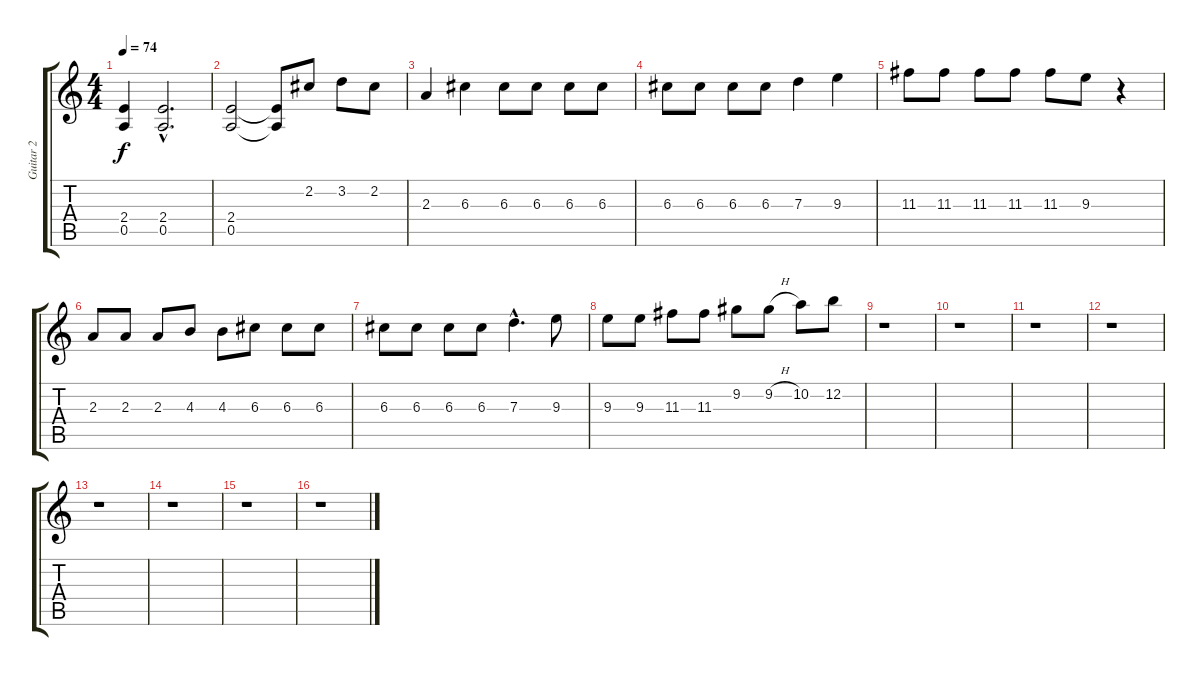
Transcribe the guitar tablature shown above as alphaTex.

\track ("Guitar 2" "Guitar 2") {instrument electricguitarclean}
\staff {score tabs}
\tuning (E4 B3 G3 D3 A2 E2) {hide}
\ts (4 4)
\tempo 74
\clef g2
\ks c
(2.4 0.5).4{dy f} (2.4{hac} 0.5{hac}).2{d} |
(2.4 0.5).2 (2.4{t} 0.5{t}).8 2.2.8 3.2.8 2.2.8 |
2.3.4 6.3.4 6.3.8 6.3.8 6.3.8 6.3.8 |
6.3.8 6.3.8 6.3.8 6.3.8 7.3.4 9.3.4 |
11.3.8 11.3.8 11.3.8 11.3.8 11.3.8 9.3.8 r.4 |
2.3.8 2.3.8 2.3.8 4.3.8 4.3.8 6.3.8 6.3.8 6.3.8 |
6.3.8 6.3.8 6.3.8 6.3.8 7.3{hac}.4{d} 9.3.8 |
9.3.8 9.3.8 11.3.8 11.3.8 9.2.8 9.2{h}.8 10.2.8 12.2.8 |
r.1 |
r.1 |
r.1 |
r.1 |
r.1 |
r.1 |
r.1 |
r.1
